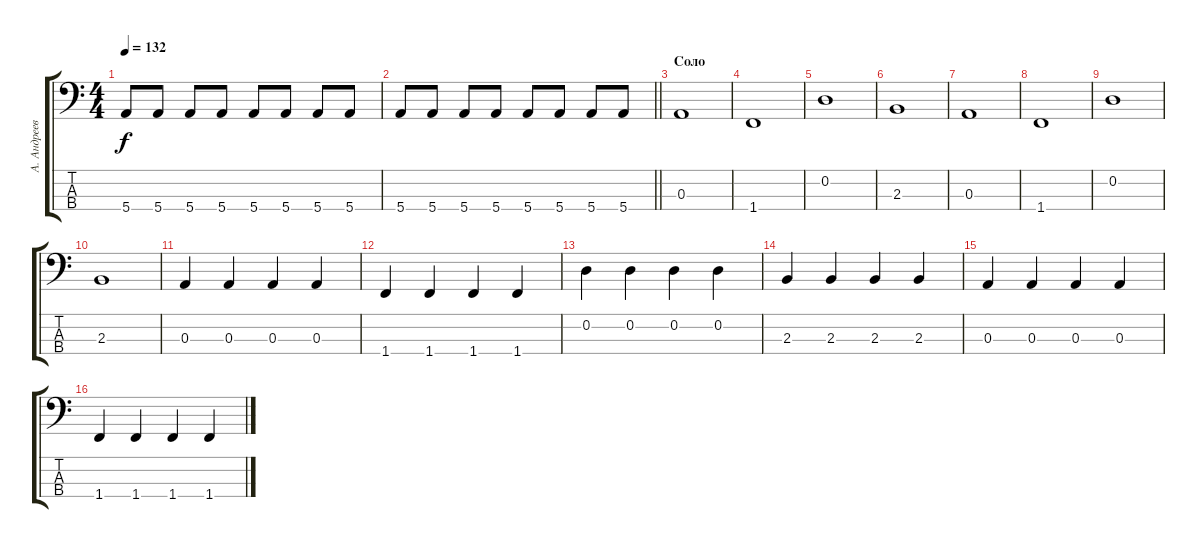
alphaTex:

\track ("А. Андреев" "А. Андреев") {instrument electricbassfinger}
\staff {score tabs}
\tuning (G2 D2 A1 E1) {hide}
\ts (4 4)
\tempo 132
\clef f4
\ks c
5.4.8{dy f} 5.4.8 5.4.8 5.4.8 5.4.8 5.4.8 5.4.8 5.4.8 |
\barLineRight lightlight
5.4.8 5.4.8 5.4.8 5.4.8 5.4.8 5.4.8 5.4.8 5.4.8 |
\section ("" "Соло")
0.3.1 |
1.4.1 |
0.2.1 |
2.3.1 |
0.3.1 |
1.4.1 |
0.2.1 |
2.3.1 |
0.3.4 0.3.4 0.3.4 0.3.4 |
1.4.4 1.4.4 1.4.4 1.4.4 |
0.2.4 0.2.4 0.2.4 0.2.4 |
2.3.4 2.3.4 2.3.4 2.3.4 |
0.3.4 0.3.4 0.3.4 0.3.4 |
1.4.4 1.4.4 1.4.4 1.4.4
